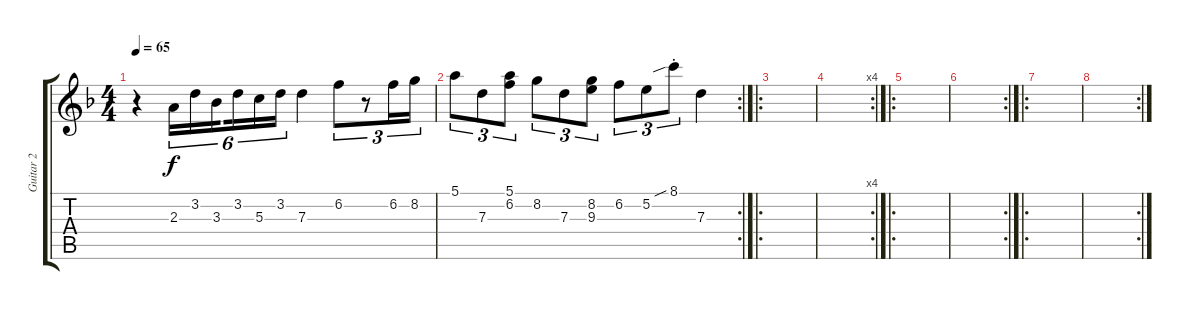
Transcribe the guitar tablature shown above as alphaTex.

\track ("Guitar 2" "Guitar 2") {instrument acousticguitarsteel}
\staff {score tabs}
\tuning (E4 B3 G3 D3 A2 D2) {hide}
\ts (4 4)
\tempo 65
\clef g2
\ks dminor
r.4{dy f} 2.3.16{tu (6 4)} 3.2.16{tu (6 4)} 3.3.16{tu (6 4) beam splitsecondary} 3.2.16{tu (6 4)} 5.3.16{tu (6 4)} 3.2.16{tu (6 4)} 7.3.4 6.2.8{tu (3 2)} r.8{tu (3 2)} 6.2.16{tu (3 2)} 8.2.16{tu (3 2)} |
\rc 2
5.1.8{tu (3 2)} 7.3.8{tu (3 2)} (5.1 6.2).8{tu (3 2)} 8.2.8{tu (3 2)} 7.3.8{tu (3 2)} (8.2 9.3).8{tu (3 2)} 6.2.8{tu (3 2)} 5.2.8{tu (3 2)} 8.1{sib st}.8{tu (3 2)} 7.3.4 |
\ro
|
\rc 4
|
\ro
|
\rc 2
|
\ro
|
\rc 2
